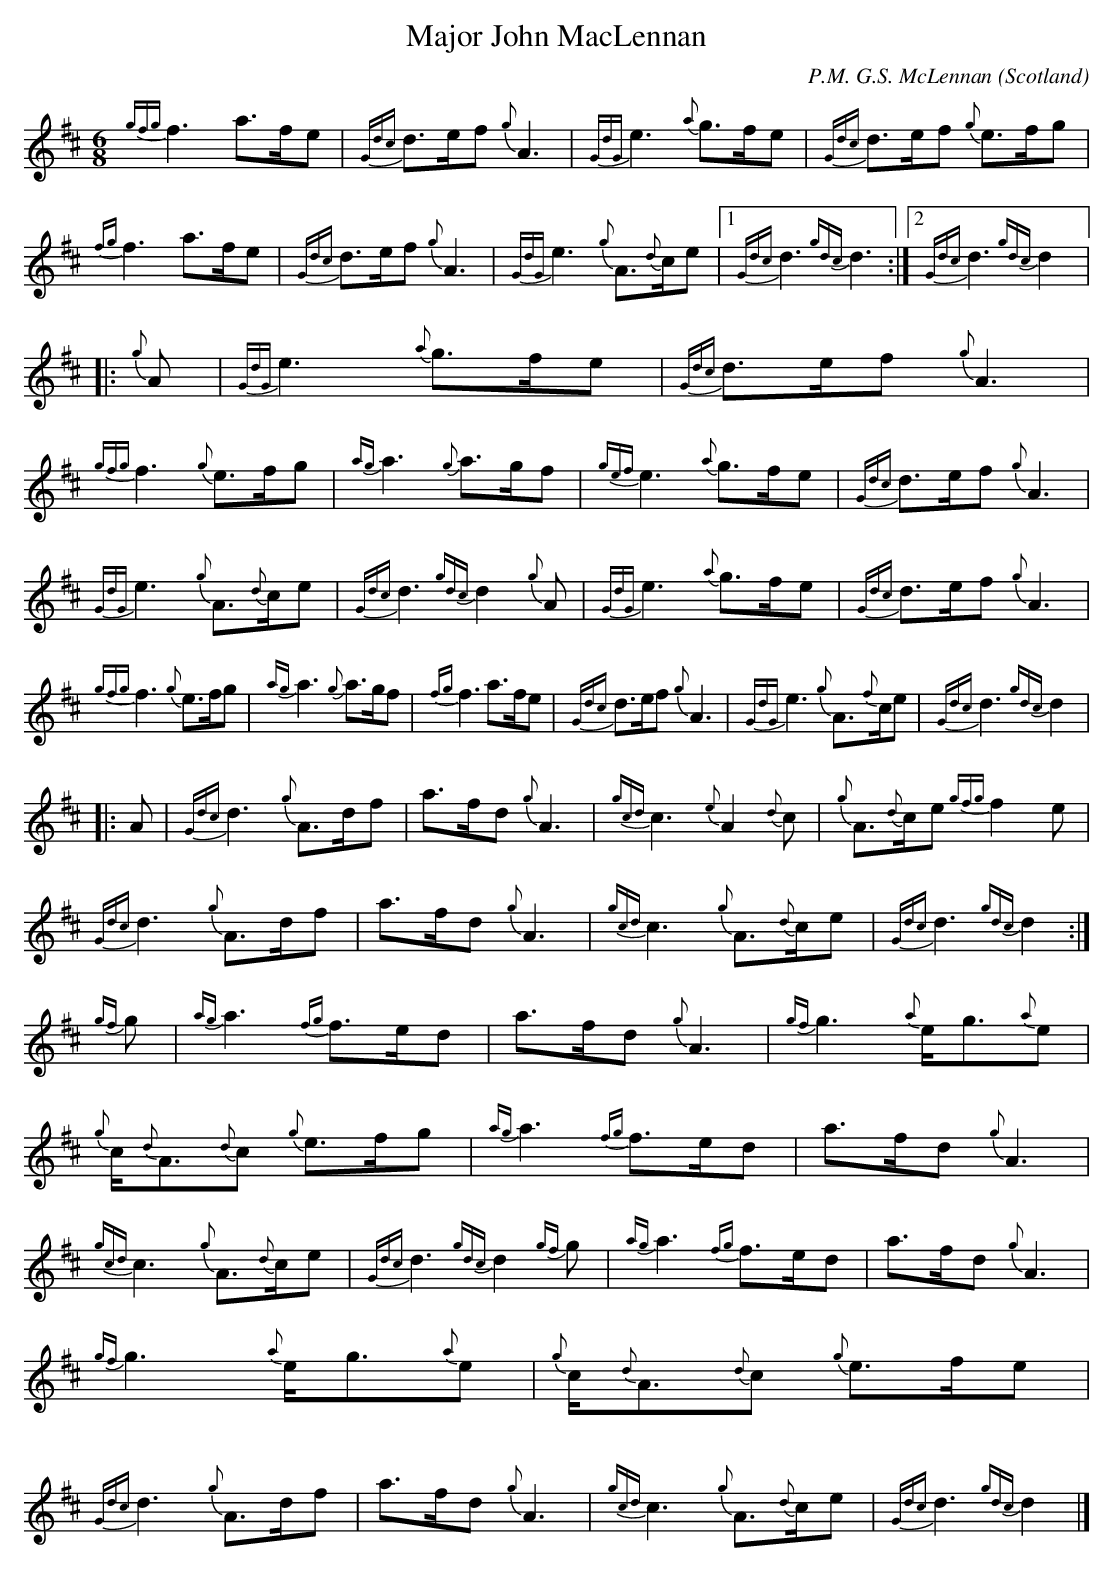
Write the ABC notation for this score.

X:1
T:Major John MacLennan
C:P.M. G.S. McLennan
M:6/8
O:Scotland
K:D major
{gfg}f3 a>fe| {Gdc}d>ef {g}A3| \
{GdG}e3 {a}g>fe| {Gdc}d>ef {g}e>fg|
{fg}f3 a>fe| {Gdc}d>ef {g}A3|\
{GdG}e3 {g}A>{d}ce|1 {Gdc}d3 {gdc}d3 :|2 {Gdc}d3 {gdc}d2 |:
{g}A|\
{GdG}e3 {a}g>fe| {Gdc}d>ef {g}A3|\
{gfg}f3 {g}e>fg| {ag}a3 {g}a>gf|\
{gef}e3 {a}g>fe| {Gdc}d>ef {g}A3|
{GdG}e3 {g}A>{d}ce| {Gdc}d3 {gdc}d2 {g}A|\
{GdG}e3 {a}g>fe| {Gdc}d>ef {g}A3|
{gfg}f3 {g}e>fg| {ag}a3 {g}a>gf|\
{fg}f3 a>fe| {Gdc}d>ef {g}A3|\
{GdG}e3 {g}A>{f}ce| {Gdc}d3 {gdc}d2|:
A|\
{Gdc}d3 {g}A>df| a>fd {g}A3|\
{gcd}c3 {e}A2{d}c| {g}A>{d}ce {gfg}f2e|
{Gdc}d3 {g}A>df| a>fd {g}A3|\
{gcd}c3 {g}A>{d}ce| {Gdc}d3 {gdc}d2:|
{gf}g|\
{ag}a3 {fg}f>ed| a>fd {g}A3|\
{gf}g3 {a}e<g{a}e| {g}c<{d}A{d}c {g}e>fg|\
{ag}a3 {fg}f>ed| a>fd {g}A3|
{gcd}c3 {g}A>{d}ce| {Gdc}d3 {gdc}d2 {gf}g|\
{ag}a3 {fg}f>ed| a>fd {g}A3|
{gf}g3 {a}e<g{a}e| {g}c<{d}A{d}c {g}e>fe|\
{Gdc}d3 {g}A>df| a>fd {g}A3 |\
{gcd}c3 {g}A>{d}ce| {Gdc}d3 {gdc}d2|]
